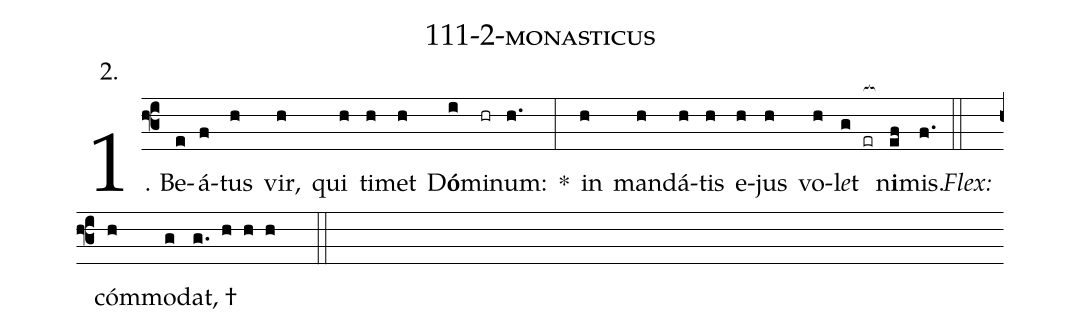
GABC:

name: 111-2-monasticus;
annotation: 2.;
%%
(f3)1. Be(e)á(f)tus(h) vir,(h) qui(h) ti(h)met(h) D<b>ó</b>(i)mi(hr)num:(h.) *(:) in(h) man(h)dá(h)tis(h) e(h)jus(h) vo(h)l<i>e</i>t(g er[ocb:1{]) n<b>i</b>(ef[ocb:0}])mis.(f.) (::)
<i>Flex:</i>()  cóm(h)mo(g)dat, †(g. h h h  ::)
